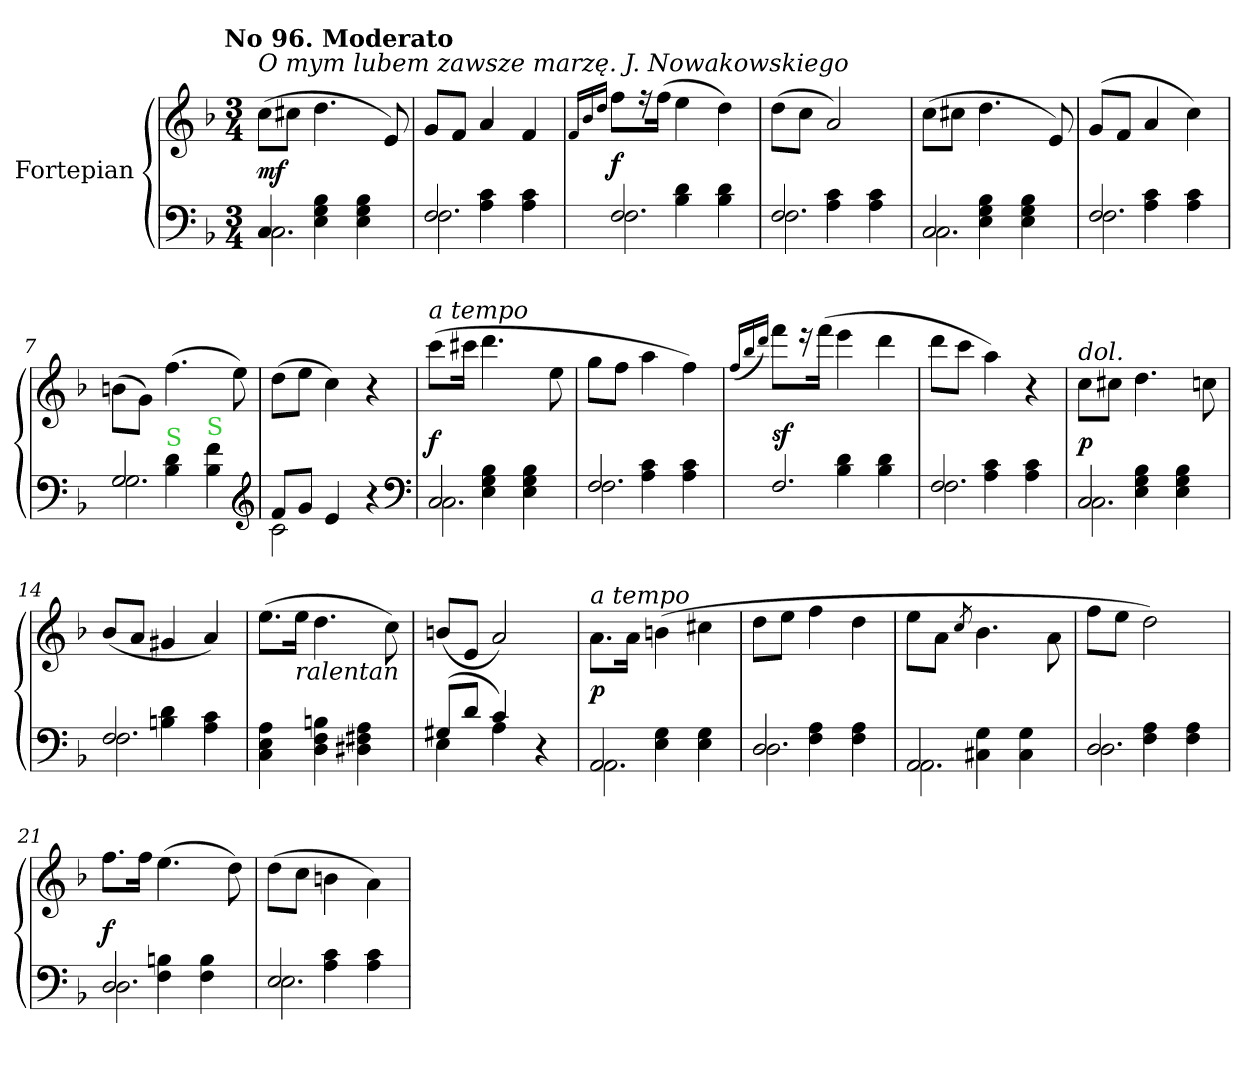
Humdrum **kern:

**kern	**kern	**dynam
*part1	*part1	*part1
*staff2	*staff1	*staff1/2
*I"Fortepian	*	*
*clefF4	*clefG2	*
*k[b-]	*k[b-]	*
!!LO:TX:omd:t=No 96. Moderato
*M3/4	*M3/4	*
*MM92	*MM92	*
=1	=1	=1
!	!LO:TX:a:i:t=O mym lubem zawsze marzę. J. Nowakowskiego	!
!LO:N:vis=2	!	!
*^	*	*
4C/	2.C\	(8cc\L	mf
.	.	8cc#X\J	.
4E\ 4G\ 4B-\	.	4.dd\	.
4E\ 4G\ 4B-\	.	.	.
.	.	8e/)	.
=2	=2	=2	=2
!LO:N:vis=2	!	!	!
4F/	2.F\	8g/L	.
.	.	8f/J	.
4A\ 4c\	.	4a/	.
4A\ 4c\	.	4f/	.
=3	=3	=3	=3
.	.	16qqf/LL	.
.	.	16qqb-/	.
.	.	16qqdd/JJ	.
!LO:N:vis=2	!	!	!
4F/	2.F\	8ff\L	f
.	.	16r	.
.	.	(16ff\Jk	.
4B-\ 4d\	.	4ee\	.
4B-\ 4d\	.	4dd\)	.
=4	=4	=4	=4
!LO:N:vis=2	!	!	!
4F/	2.F\	(8dd\L	.
.	.	8cc\J	.
4A\ 4c\	.	2a/)	.
4A\ 4c\	.	.	.
=5	=5	=5	=5
!LO:N:vis=2	!	!	!
4C/	2.C\	(8cc\L	.
.	.	8cc#X\J	.
4E\ 4G\ 4B-\	.	4.dd\	.
4E\ 4G\ 4B-\	.	.	.
.	.	8e/)	.
=6	=6	=6	=6
!LO:N:vis=2	!	!	!
4F/	2.F\	(<8g/L	.
.	.	8f/J	.
4A\ 4c\	.	4a/	.
4A\ 4c\	.	4cc\)	.
=7	=7	=7	=7
!LO:N:vis=2	!	!	!
4G/	2.G\	(8bn\L	.
.	.	8g\J)	.
!LO:TX:a:color=limegreen:t=S	!	!	!
4B-\ 4d\	.	(4.ff\	.
!LO:TX:a:color=limegreen:t=S	!	!	!
4B-\ 4f\	.	.	.
.	.	8ee\)	.
*clefG2	*	*	*
=8	=8	=8	=8
8f/L	2c\	(8dd\L	.
8g/J	.	8ee\J	.
4e/	.	4cc\)	.
4r	4ryy	4r	.
*clefF4	*	*	*
=9	=9	=9	=9
!	!	!LO:TX:a:i:t=a tempo	!
!LO:N:vis=2	!	!LO:N:vis=8	!
4C/	2.C\	(8.ccc\L	f
.	.	16ccc#X\Jk	.
4E\ 4G\ 4B-\	.	4.ddd\	.
4E\ 4G\ 4B-\	.	.	.
.	.	8ee\	.
=10	=10	=10	=10
!LO:N:vis=2	!	!	!
4F/	2.F\	8gg\L	.
.	.	8ff\J	.
4A\ 4c\	.	4aa\	.
4A\ 4c\	.	4ff\)	.
=11	=11	=11	=11
.	.	(16qqff/LL	.
.	.	16qqbb-/	.
.	.	16qqddd/JJ)	.
4ryy	2.F/	8fff\L	sf
.	.	16r	.
.	.	(16fff\Jk	.
4B-\ 4d\	.	4eee\	.
4B-\ 4d\	.	4ddd\	.
=12	=12	=12	=12
!LO:N:vis=2	!	!	!
4F/	2.F\	8ddd\L	.
.	.	8ccc\J	.
4A\ 4c\	.	4aa\)	.
4A\ 4c\	.	4r	.
=13	=13	=13	=13
!	!	!LO:TX:a:i:t=dol.	!
!LO:N:vis=2	!	!	!
4C/	2.C\	8cc\L	p
.	.	8cc#X\J	.
4E\ 4G\ 4B-\	.	4.dd\	.
4E\ 4G\ 4B-\	.	.	.
.	.	8ccn\	.
=14	=14	=14	=14
!LO:N:vis=2	!	!	!
4F/	2.F\	(8b-/L	.
.	.	8a/J	.
4Bn\ 4d\	.	4g#X/	.
4A\ 4c\	.	4a/)	.
*v	*v	*	*
=15	=15	=15
4C\ 4E\ 4A\	(8.ee\L	.
!	!LO:TX:b:i:t=ralentan	!
.	16ee\Jk	.
4D\ 4F\ 4Bn\	4.dd\	.
4D#X\ 4F#X\ 4A\	.	.
.	8cc\)	.
=16	=16	=16
*^	*	*
(<8G#X/L	4E\	(8bn/L	.
8d/J	.	8e/J	.
4c/)	4A\	2a/)	.
4r	4ryy	.	.
=17	=17	=17	=17
!	!	!LO:TX:a:i:t=a tempo	!
!LO:N:vis=2	!	!	!
4AA/	2.AA\	8.a\L	p
.	.	16a\Jk	.
4E\ 4G\	.	(4bn\	.
4E\ 4G\	.	4cc#X\	.
=18	=18	=18	=18
!LO:N:vis=2	!	!	!
4D/	2.D\	8dd\L	.
.	.	8ee\J	.
4F\ 4A\	.	4ff\	.
4F\ 4A\	.	4dd\	.
=19	=19	=19	=19
!LO:N:vis=2	!	!	!
4AA/	2.AA\	8ee\L	.
.	.	8a\J	.
.	.	8qcc/	.
4C#X\ 4G\	.	4.b-\	.
4C#\ 4G\	.	.	.
.	.	8a\	.
=20	=20	=20	=20
!LO:N:vis=2	!	!	!
4D/	2.D\	8ff\L	.
.	.	8ee\J	.
4F\ 4A\	.	2dd\)	.
4F\ 4A\	.	.	.
=21	=21	=21	=21
!LO:N:vis=2	!	!	!
4D/	2.D\	8.ff\L	f
.	.	16ff\Jk	.
4F\ 4Bn\	.	(4.ee\	.
4F\ 4B\	.	.	.
.	.	8dd\)	.
=22	=22	=22	=22
!LO:N:vis=2	!	!	!
4E/	2.E\	(8dd\L	.
.	.	8cc\J	.
4A\ 4c\	.	4bn\	.
4A\ 4c\	.	4a\)	.
*v	*v	*	*
=	=	=
*-	*-	*-
